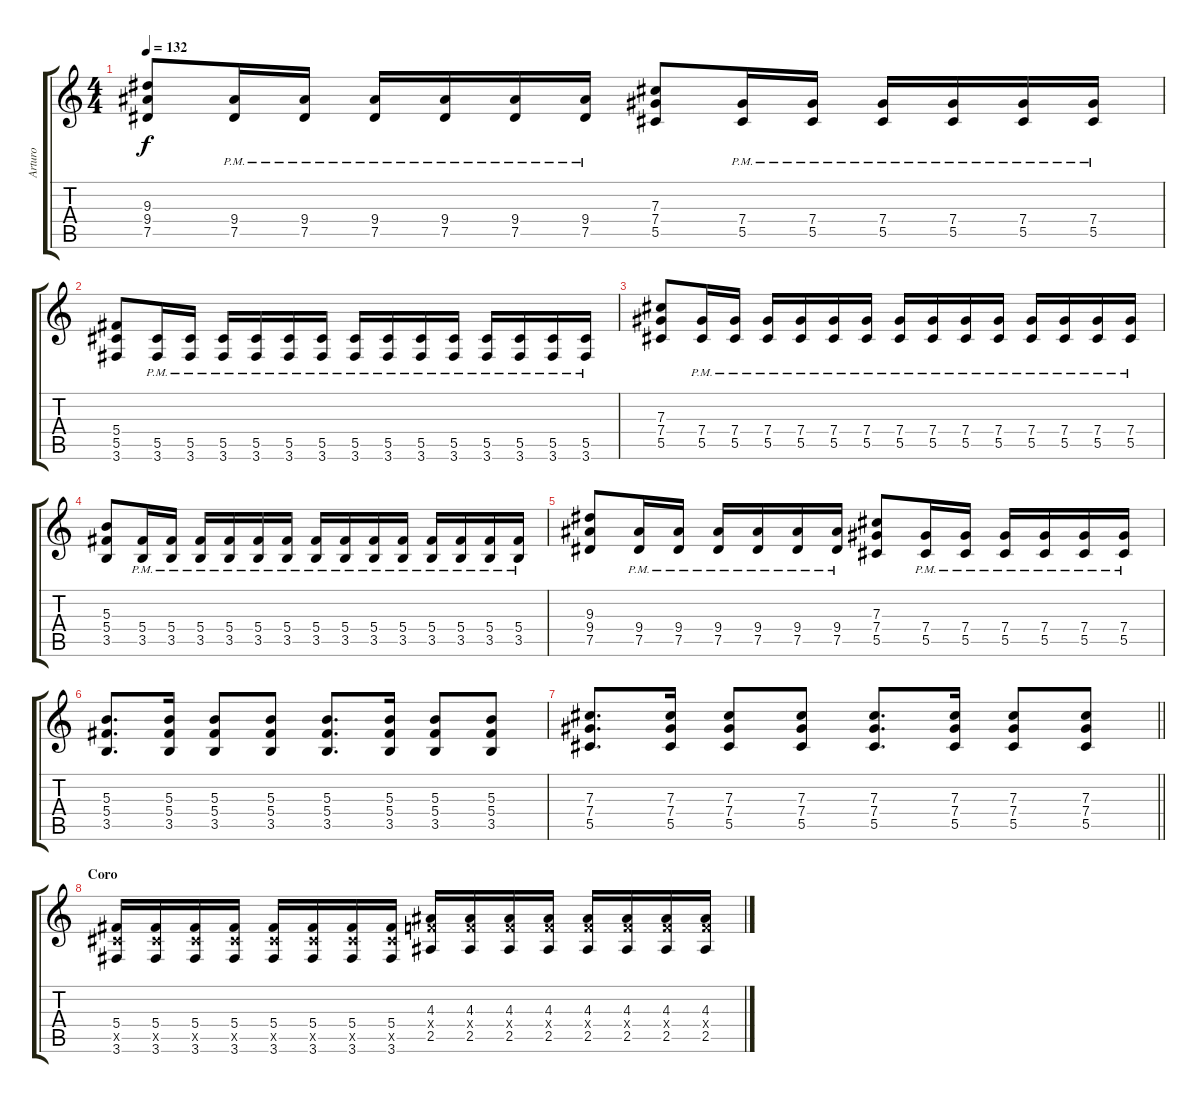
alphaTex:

\track ("Arturo" "Arturo") {instrument distortionguitar}
\staff {score tabs}
\tuning (Eb4 Bb3 Gb3 Db3 Ab2 Eb2) {hide}
\ts (4 4)
\tempo 132
\clef g2
\ks c
(9.3 9.4 7.5).8{dy f} (9.4{pm} 7.5{pm}).16 (9.4{pm} 7.5{pm}).16 (9.4{pm} 7.5{pm}).16 (9.4{pm} 7.5{pm}).16 (9.4{pm} 7.5{pm}).16 (9.4{pm} 7.5{pm}).16 (7.3 7.4 5.5).8 (7.4{pm} 5.5{pm}).16 (7.4{pm} 5.5{pm}).16 (7.4{pm} 5.5{pm}).16 (7.4{pm} 5.5{pm}).16 (7.4{pm} 5.5{pm}).16 (7.4{pm} 5.5{pm}).16 |
(5.4 5.5 3.6).8{volume 12} (5.5{pm} 3.6{pm}).16 (5.5{pm} 3.6{pm}).16 (5.5{pm} 3.6{pm}).16 (5.5{pm} 3.6{pm}).16 (5.5{pm} 3.6{pm}).16 (5.5{pm} 3.6{pm}).16 (5.5{pm} 3.6{pm}).16 (5.5{pm} 3.6{pm}).16 (5.5{pm} 3.6{pm}).16 (5.5{pm} 3.6{pm}).16 (5.5{pm} 3.6{pm}).16 (5.5{pm} 3.6{pm}).16 (5.5{pm} 3.6{pm}).16 (5.5{pm} 3.6{pm}).16 |
(7.3 7.4 5.5).8 (7.4{pm} 5.5{pm}).16 (7.4{pm} 5.5{pm}).16 (7.4{pm} 5.5{pm}).16 (7.4{pm} 5.5{pm}).16 (7.4{pm} 5.5{pm}).16 (7.4{pm} 5.5{pm}).16 (7.4{pm} 5.5{pm}).16 (7.4{pm} 5.5{pm}).16 (7.4{pm} 5.5{pm}).16 (7.4{pm} 5.5{pm}).16 (7.4{pm} 5.5{pm}).16 (7.4{pm} 5.5{pm}).16 (7.4{pm} 5.5{pm}).16 (7.4{pm} 5.5{pm}).16 |
(5.3 5.4 3.5).8 (5.4{pm} 3.5{pm}).16 (5.4{pm} 3.5{pm}).16 (5.4{pm} 3.5{pm}).16 (5.4{pm} 3.5{pm}).16 (5.4{pm} 3.5{pm}).16 (5.4{pm} 3.5{pm}).16 (5.4{pm} 3.5{pm}).16 (5.4{pm} 3.5{pm}).16 (5.4{pm} 3.5{pm}).16 (5.4{pm} 3.5{pm}).16 (5.4{pm} 3.5{pm}).16 (5.4{pm} 3.5{pm}).16 (5.4{pm} 3.5{pm}).16 (5.4{pm} 3.5{pm}).16 |
(9.3 9.4 7.5).8 (9.4{pm} 7.5{pm}).16 (9.4{pm} 7.5{pm}).16 (9.4{pm} 7.5{pm}).16 (9.4{pm} 7.5{pm}).16 (9.4{pm} 7.5{pm}).16 (9.4{pm} 7.5{pm}).16 (7.3 7.4 5.5).8 (7.4{pm} 5.5{pm}).16 (7.4{pm} 5.5{pm}).16 (7.4{pm} 5.5{pm}).16 (7.4{pm} 5.5{pm}).16 (7.4{pm} 5.5{pm}).16 (7.4{pm} 5.5{pm}).16 |
(5.3 5.4 3.5).8{d instrument distortionguitar} (5.3 5.4 3.5).16 (5.3 5.4 3.5).8 (5.3 5.4 3.5).8 (5.3 5.4 3.5).8{d} (5.3 5.4 3.5).16 (5.3 5.4 3.5).8 (5.3 5.4 3.5).8 |
\barLineRight lightlight
(7.3 7.4 5.5).8{d} (7.3 7.4 5.5).16 (7.3 7.4 5.5).8 (7.3 7.4 5.5).8 (7.3 7.4 5.5).8{d} (7.3 7.4 5.5).16 (7.3 7.4 5.5).8 (7.3 7.4 5.5).8 |
\section ("" "Coro")
(5.4 5.5{x} 3.6).16{volume 10} (5.4 5.5{x} 3.6).16 (5.4 5.5{x} 3.6).16 (5.4 5.5{x} 3.6).16 (5.4 5.5{x} 3.6).16 (5.4 5.5{x} 3.6).16 (5.4 5.5{x} 3.6).16 (5.4 5.5{x} 3.6).16 (4.3 4.4{x} 2.5).16 (4.3 4.4{x} 2.5).16 (4.3 4.4{x} 2.5).16 (4.3 4.4{x} 2.5).16 (4.3 4.4{x} 2.5).16 (4.3 4.4{x} 2.5).16 (4.3 4.4{x} 2.5).16 (4.3 4.4{x} 2.5).16
